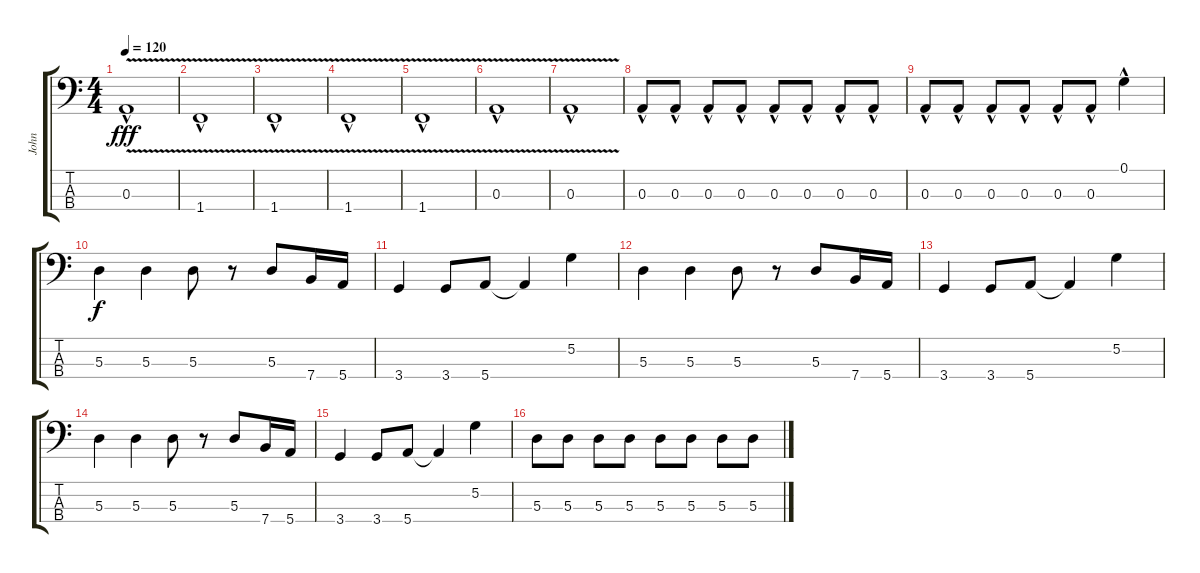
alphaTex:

\track ("John" "John") {instrument electricbassfinger}
\staff {score tabs}
\tuning (G2 D2 A1 E1) {hide}
\ts (4 4)
\tempo 120
\clef f4
\ks c
0.3{v hac}.1{dy fff} |
1.4{v hac}.1 |
1.4{v hac}.1 |
1.4{v hac}.1 |
1.4{v hac}.1 |
0.3{v hac}.1 |
0.3{v hac}.1 |
0.3{hac}.8 0.3{hac}.8 0.3{hac}.8 0.3{hac}.8 0.3{hac}.8 0.3{hac}.8 0.3{hac}.8 0.3{hac}.8 |
0.3{hac}.8 0.3{hac}.8 0.3{hac}.8 0.3{hac}.8 0.3{hac}.8 0.3{hac}.8 0.1{hac}.4 |
5.3.4{dy f} 5.3.4 5.3.8 r.8 5.3.8 7.4.16 5.4.16 |
3.4.4 3.4.8 5.4.8 5.4{t}.4 5.2.4 |
5.3.4 5.3.4 5.3.8 r.8 5.3.8 7.4.16 5.4.16 |
3.4.4 3.4.8 5.4.8 5.4{t}.4 5.2.4 |
5.3.4 5.3.4 5.3.8 r.8 5.3.8 7.4.16 5.4.16 |
3.4.4 3.4.8 5.4.8 5.4{t}.4 5.2.4 |
5.3.8 5.3.8 5.3.8 5.3.8 5.3.8 5.3.8 5.3.8 5.3.8
